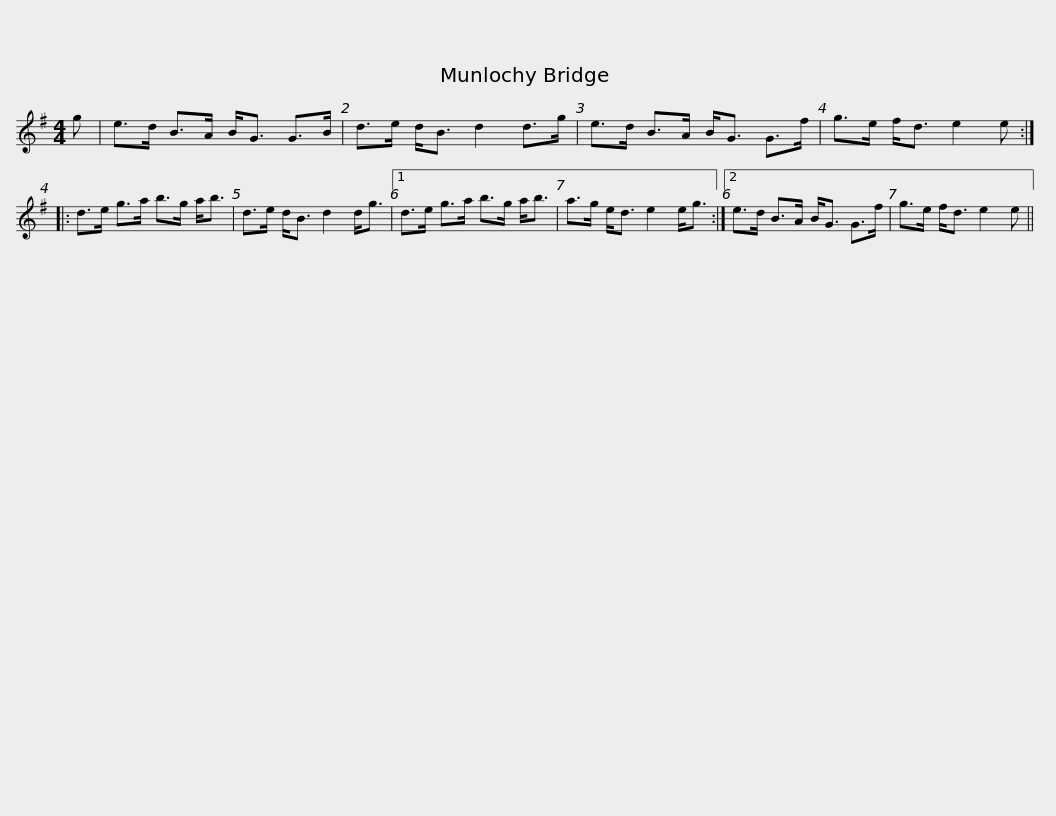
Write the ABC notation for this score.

X:1
L:1/8
M:4/4
I:linebreak $
K:G
V:1 treble
V:1
 g | e>d B>A B<G G>B | d>e d<B d2 d>g | e>d B>A B<G G>f | g>e f<d e2 e ::$ %5
 d>e g>a b>g a<b | d>e d<B d2 d<g |1 d>e g>a b>g a<b | a>g e<d e2 e<g :|2$ e>d B>A B<G G>f | %10
 g>e f<d e2 e || %11
